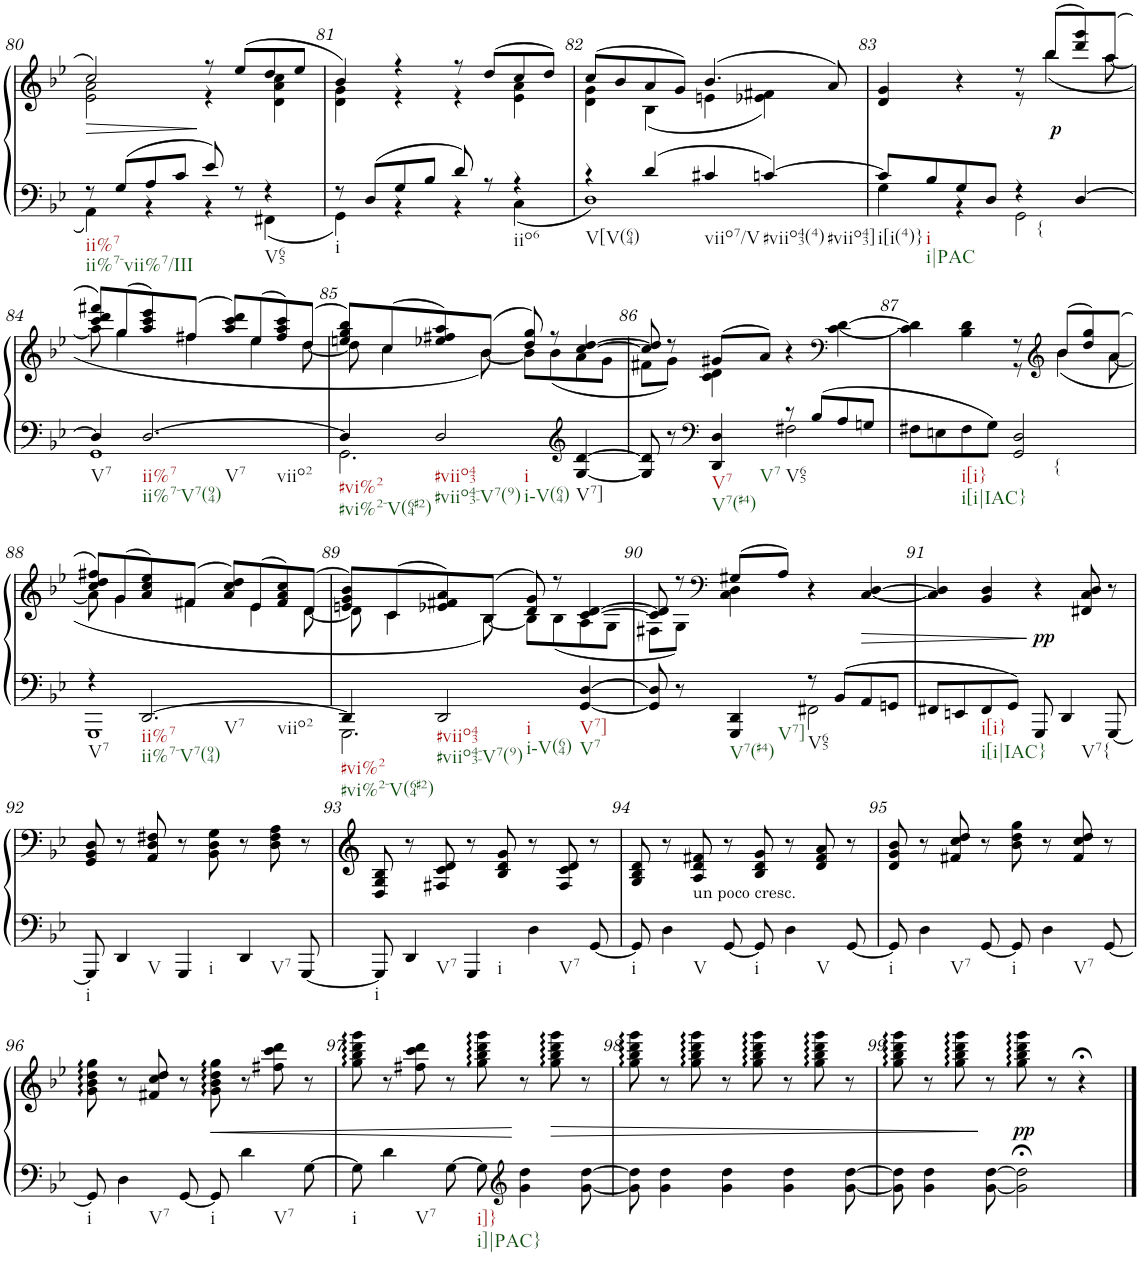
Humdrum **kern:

**kern	**kern	**dynam
*part1	*part1	*part1
*staff2	*staff1	*staff1/2
*I"Piano	*	*
*I'Pno.	*	*
!!LO:PB:g=z
*clefF4	*clefG2	*
*k[b-e-]	*k[b-e-]	*
*M4/4	*M4/4	*
*met(c)	*met(c)	*
=80	=80	=80
*^	*	*
!LO:TX:b:t=ii%7	!	!	!
!LO:TX:b:t=ii%7-vii%7/III	!	!	!
!	!	!	!LO:HP:b
*	*	*^	*
8r	4AA\	2cc/	2e-\ 2a\	>
8G/L	.	.	.	.
8A/	4r	.	.	.
8c/J	.	.	.	.
8e-/	4r	8r	4r	]
8r	.	(8ee-/L	.	.
!LO:TX:b:t=V65	!	!	!	!
4r	4FF#X\	8dd/	4d\ 4a\ 4cc\	.
.	.	8ee-/J	.	.
=81	=81	=81	=81	=81
!LO:TX:b:t=i	!	!	!	!
8r	4GG\	4b-/)	4d\ 4g\	.
8D/L	.	.	.	.
8G/	4r	4r	4r	.
8B-/J	.	.	.	.
8d/	4r	8r	4r	.
8r	.	(8dd/L	.	.
!LO:TX:b:t=iio6	!	!	!	!
4r	4C\	8cc/	4e-\ 4a\	.
.	.	8dd/J)	.	.
=82	=82	=82	=82	=82
!LO:TX:b:t=V[V(64)	!	!	!	!
4r	1D	(8cc/L	4d\ 4g\	.
.	.	8b-/	.	.
4d/	.	8a/	(4B-\	.
.	.	8g/J)	.	.
!LO:TX:b:t=viio7/V	!	!	!	!
4c#X/	.	(4.b-/	4en\	.
!LO:TX:b:t=#viio43(4)	!	!	!	!
!LO:TX:b:t=#viio43]	!	!	!	!
[4cn/	.	.	4e-X\ 4f#X\)	.
.	.	8a/)	.	.
=83	=83	=83	=83	=83
!LO:TX:b:t=i[i(4)}	!	!	!	!
8c/L]	4G\	4d/ 4g/	2ryy	.
!LO:TX:b:t=i	!	!	!	!
!LO:TX:b:t=i|PAC	!	!	!	!
8B-/	.	.	.	.
8G/	4r	4r	.	.
8D/J	.	.	.	.
!LO:TX:b:t={	!	!	!	!
4r	2GG\	8r	8r	.
!	!	!	!	!LO:DY:b
.	.	(8bb-/L	(4bb-\	p
[4D/	.	8ddd/ 8ggg/)	.	.
.	.	(8aa/J	[8aa\	.
!!LO:LB:g=z	!!
=84	=84	=84	=84	=84
!LO:TX:b:t=V7	!	!	!	!
4D/]	1GG	8ccc/ 8ddd/ 8fff#X/L)	8aa\]	.
.	.	(8gg/	4gg\	.
!LO:TX:b:t=ii%7	!	!	!	!
!LO:TX:b:t=ii%7-V7(94)	!	!	!	!
!LO:TX:b:t=V7	!	!	!	!
!LO:TX:b:t=viio2	!	!	!	!
[2.D/	.	8aa/ 8ccc/ 8eee-/)	.	.
.	.	(8ff#X/J	4ff#\	.
.	.	8aa/ 8ccc/ 8ddd/L)	.	.
.	.	(8ee-/	4ee-\	.
.	.	8ff#/ 8aa/ 8ccc/)	.	.
.	.	(8dd/J	[8dd\	.
=85	=85	=85	=85	=85
!LO:TX:b:t=#vi%2	!	!	!	!
!LO:TX:b:t=#vi%2-V(64#2)	!	!	!	!
4D/]	2.GG\	8een/ 8gg/ 8bb-/L)	8dd\]	.
.	.	(8cc/	4cc\	.
!LO:TX:b:t=#viio43	!	!	!	!
!LO:TX:b:t=#viio43-V7(9)	!	!	!	!
!LO:TX:b:t=i	!	!	!	!
!LO:TX:b:t=i-V(64)	!	!	!	!
2D/	.	8ee-X/ 8ff#X/ 8aa/)	.	.
.	.	(8b-/J	[8b-\)	.
.	.	8dd/ 8gg/)	8b-\L]	.
.	.	8r	(8b-\	.
*clefG2	*	*	*	*
!LO:TX:b:t=V7]	!	!	!	!
[4G/ [4d/	4ryy	[4cc/ [4dd/	8a\	.
.	.	.	8g\J	.
=86	=86	=86	=86	=86
8G/] 8d/]	4ryy	8cc/] 8dd/]	8f#X\L	.
8r	.	8r	8g\J)	.
*clefF4	*	*	*	*
!LO:TX:b:t=V7	!	!	!	!
!LO:TX:b:t=V7(#4)	!	!	!	!
!LO:TX:b:t=V7	!	!	!	!
4DD/ 4D/	4ryy	(8g#X/L	4c\ 4d\	.
.	.	8a/J)	.	.
!LO:TX:b:t=V65	!	!	!	!
8r	2F#X\	4r	2ryy	.
8B-/L	.	.	.	.
*	*	*clefF4	*	*
8A/	.	[4c\ [4d\	.	.
8Gn/J	.	.	.	.
*v	*v	*	*	*
=87	=87	=87	=87
8F#X\L	4c\] 4d\]	2ryy	.
8En\	.	.	.
!LO:TX:b:t=i[i}	!	!	!
!LO:TX:b:t=i[i|IAC}	!	!	!
8F#\	4B-\ 4d\	.	.
8G\J	.	.	.
!LO:TX:b:t={	!	!	!
2GG/ 2D/	8r	8r	.
*	*clefG2	*	*
.	(8b-/L	(4b-\	.
.	8dd/ 8gg/)	.	.
.	(8a/J	[8a\	.
!!LO:LB:g=z	!!
=88	=88	=88	=88
*^	*	*	*
!LO:TX:b:t=V7	!	!	!	!
4r	1GGG	8cc/ 8dd/ 8ff#X/L)	8a\]	.
.	.	(8g/	4g\	.
!LO:TX:b:t=ii%7	!	!	!	!
!LO:TX:b:t=ii%7-V7(94)	!	!	!	!
!LO:TX:b:t=V7	!	!	!	!
!LO:TX:b:t=viio2	!	!	!	!
[2.DD/	.	8a/ 8cc/ 8ee-/)	.	.
.	.	(8f#X/J	4f#\	.
.	.	8a/ 8cc/ 8dd/L)	.	.
.	.	(8e-/	4e-\	.
.	.	8f#/ 8a/ 8cc/)	.	.
.	.	(8d/J	[8d\	.
=89	=89	=89	=89	=89
!LO:TX:b:t=#vi%2	!	!	!	!
!LO:TX:b:t=#vi%2-V(64#2)	!	!	!	!
4DD/]	2.GGG\	8en/ 8g/ 8b-/L)	8d\]	.
.	.	(8c/	4c\	.
!LO:TX:b:t=#viio43	!	!	!	!
!LO:TX:b:t=#viio43-V7(9)	!	!	!	!
!LO:TX:b:t=i	!	!	!	!
!LO:TX:b:t=i-V(64)	!	!	!	!
2DD/	.	8e-X/ 8f#X/ 8a/)	.	.
.	.	(8B-/J	[8B-\)	.
.	.	8d/ 8g/)	8B-\L]	.
.	.	8r	(8B-\	.
!LO:TX:b:t=V7]	!	!	!	!
!LO:TX:b:t=V7	!	!	!	!
[4GG/ [4D/	4ryy	[4c/ [4d/	8A\	.
.	.	.	8G\J	.
=90	=90	=90	=90	=90
8GG/] 8D/]	2ryy	8c/] 8d/]	8F#X\L	.
8r	.	8r	8G\J)	.
*	*	*clefF4	*	*
!LO:TX:b:t=V7(#4)	!	!	!	!
!LO:TX:b:t=V7]	!	!	!	!
4GGG/ 4DD/	.	(8G#X/L	4C\ 4D\	.
.	.	8A/J)	.	.
!LO:TX:b:t=V65	!	!	!	!
8r	2FF#X\	4r	2ryy	.
8BB-/L	.	.	.	.
!	!	!	!	!LO:HP:b
8AA/	.	[4C/ [4D/	.	>
8GGn/J	.	.	.	.
*v	*v	*	*	*
*	*v	*v	*
=91	=91	=91
8FF#X/L	4C/] 4D/]	.
8EEn/	.	.
!LO:TX:b:t=i[i}	!	!
!LO:TX:b:t=i[i|IAC}	!	!
8FF#/	4BB-/ 4D/	.
8GG/J	.	.
!	!	!LO:DY:n=1:b
8GGG/	4r	] pp
!LO:TX:b:t=V7{	!	!
4DD/	.	.
.	8FF#X/ 8C/ 8D/	.
[8GGG/	8r	.
!!LO:LB:g=z
=92	=92	=92
!LO:TX:b:t=i	!	!
8GGG/]	8GG/ 8BB-/ 8D/	.
!LO:TX:b:t=V	!	!
4DD/	8r	.
.	8AA/ 8D/ 8F#X/	.
!LO:TX:b:t=i	!	!
4GGG/	8r	.
.	8BB-\ 8D\ 8G\	.
!LO:TX:b:t=V7	!	!
4DD/	8r	.
.	8D\ 8F#\ 8A\	.
[8GGG/	8r	.
=93	=93	=93
!LO:TX:b:t=i	!	!
8GGG/]	8D/ 8G/ 8B-/	.
!LO:TX:b:t=V7	!	!
4DD/	8r	.
.	8F#X/ 8c/ 8d/	.
!LO:TX:b:t=i	!	!
4GGG/	8r	.
.	8B-/ 8d/ 8g/	.
!LO:TX:b:t=V7	!	!
4D\	8r	.
.	8F#/ 8c/ 8d/	.
[8GG/	8r	.
=94	=94	=94
!LO:TX:b:t=i	!	!
8GG/]	8G/ 8B-/ 8d/	.
!LO:TX:b:t=V	!	!
4D\	8r	.
!	!LO:TX:b:t=un poco cresc.	!
.	8A/ 8d/ 8f#X/	.
[8GG/	8r	.
!LO:TX:b:t=i	!	!
8GG/]	8B-/ 8d/ 8g/	.
!LO:TX:b:t=V	!	!
4D\	8r	.
.	8d/ 8f#/ 8a/	.
[8GG/	8r	.
=95	=95	=95
!LO:TX:b:t=i	!	!
8GG/]	8d/ 8g/ 8b-/	.
!LO:TX:b:t=V7	!	!
4D\	8r	.
.	8f#X/ 8cc/ 8dd/	.
[8GG/	8r	.
!LO:TX:b:t=i	!	!
8GG/]	8b-\ 8dd\ 8gg\	.
!LO:TX:b:t=V7	!	!
4D\	8r	.
.	8f#/ 8cc/ 8dd/	.
[8GG/	8r	.
!!LO:LB:g=z
=96	=96	=96
!LO:TX:b:t=i	!	!
8GG/]	8g\ 8b-\ 8dd\ 8gg\	.
!LO:TX:b:t=V7	!	!
4D\	8r	.
.	8f#X/ 8cc/ 8dd/	.
[8GG/	8r	.
!LO:TX:b:t=i	!	!
!	!	!LO:HP:b
8GG/]	8g\ 8b-\ 8dd\ 8gg\	<
!LO:TX:b:t=V7	!	!
4d\	8r	.
.	8ff#X\ 8ccc\ 8ddd\	.
[8G\	8r	.
=97	=97	=97
!LO:TX:b:t=i	!	!
8G\]	8gg\ 8bb-\ 8ddd\ 8ggg\	.
!LO:TX:b:t=V7	!	!
4d\	8r	.
.	8ff#X\ 8ccc\ 8ddd\	.
[8G\	8r	.
!LO:TX:b:t=i]}	!	!
!LO:TX:b:t=i]|PAC}	!	!
8G\]	8gg\ 8bb-\ 8ddd\ 8ggg\	.
*clefG2	*	*
4g\ 4dd\	8r	[
!	!	!LO:HP:b
.	8gg\ 8bb-\ 8ddd\ 8ggg\	>
[8g\ [8dd\	8r	.
=98	=98	=98
8g\] 8dd\]	8gg\ 8bb-\ 8ddd\ 8ggg\	.
4g\ 4dd\	8r	.
.	8gg\ 8bb-\ 8ddd\ 8ggg\	.
4g\ 4dd\	8r	.
.	8gg\ 8bb-\ 8ddd\ 8ggg\	.
4g\ 4dd\	8r	.
.	8gg\ 8bb-\ 8ddd\ 8ggg\	.
[8g\ [8dd\	8r	.
=99	=99	=99
8g\] 8dd\]	8gg\ 8bb-\ 8ddd\ 8ggg\	.
4g\ 4dd\	8r	.
.	8gg\ 8bb-\ 8ddd\ 8ggg\	.
[8g\ [8dd\	8r	]
!	!	!LO:DY:b
2g\];< 2dd\];<	8gg\ 8bb-\ 8ddd\ 8ggg\	pp
.	8r	.
.	4r;<	.
==	==	==
*-	*-	*-
